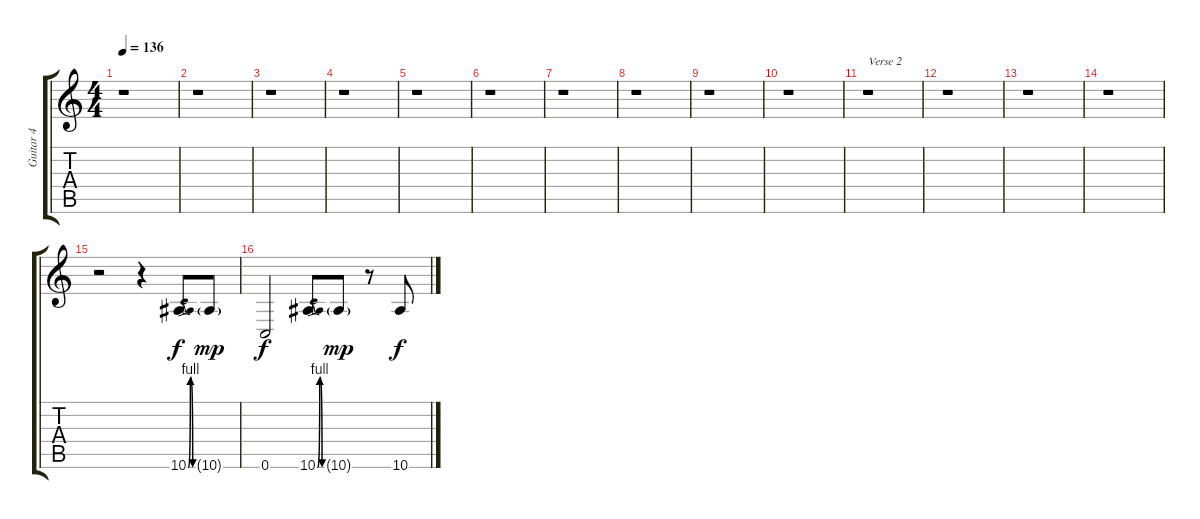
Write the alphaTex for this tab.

\track ("Guitar 4" "Guitar 4") {instrument distortionguitar}
\staff {score tabs}
\tuning (D4 A3 F3 C3 G2 C2) {hide}
\ts (4 4)
\tempo 136
\clef g2
\ks c
r.1{dy f} |
r.1 |
r.1 |
r.1 |
r.1 |
r.1 |
r.1 |
r.1 |
r.1 |
r.1 |
r.1{txt "Verse 2"} |
r.1 |
r.1 |
r.1 |
r.2 r.4 10.6{be (bendrelease 0 0 30 4 30 4 60 0)}.8 10.6{g}.8{dy mp} |
0.6.2{dy f} 10.6{be (bendrelease 0 0 30 4 30 4 60 0)}.8 10.6{g}.8{dy mp} r.8 10.6.8{dy f}
